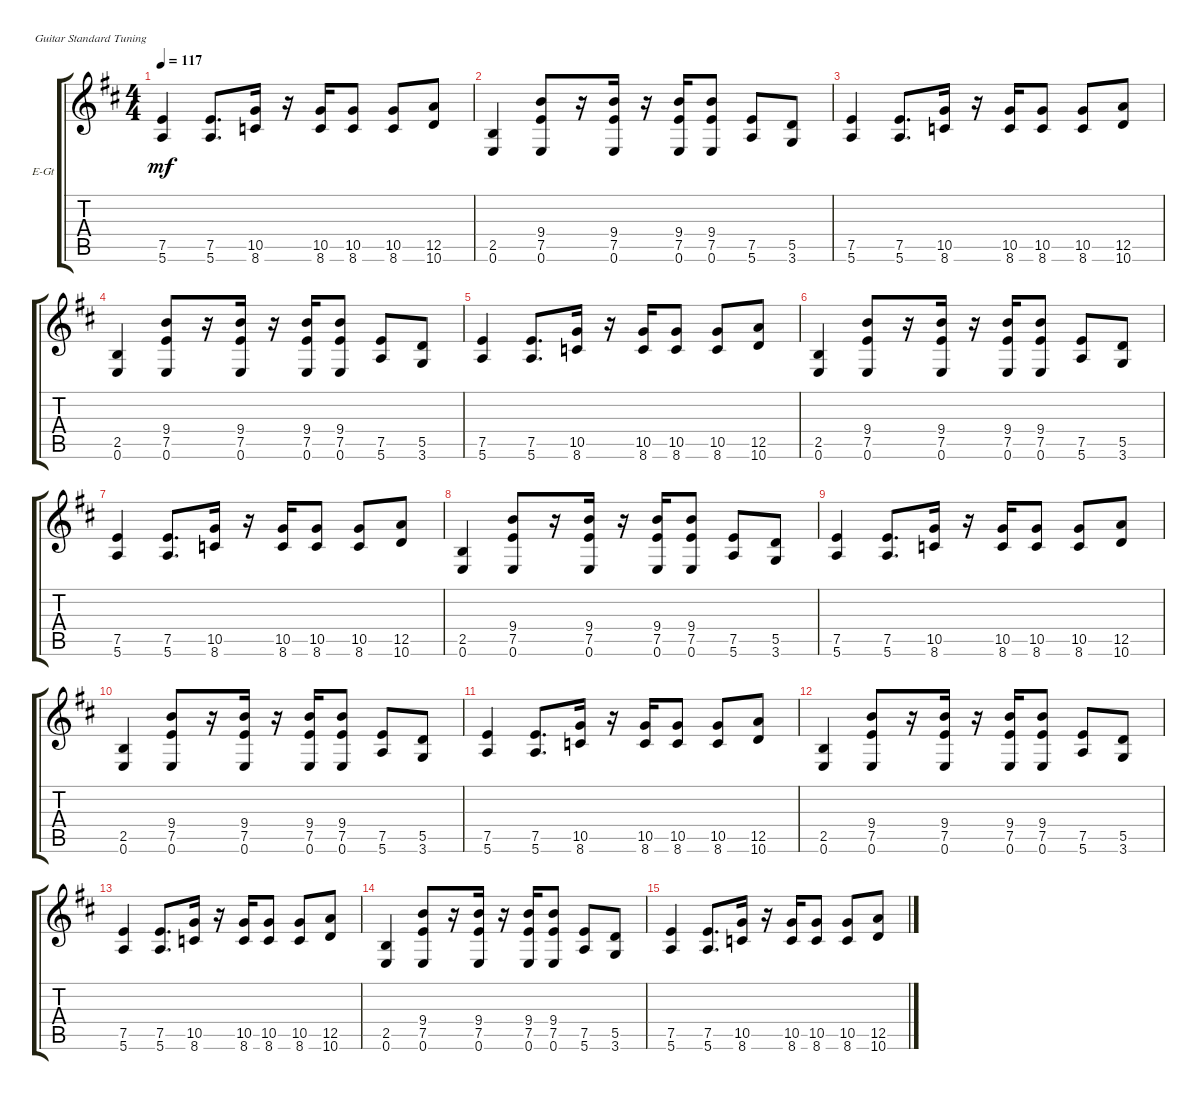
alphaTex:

\bracketExtendMode groupsimilarinstruments
\firstSystemTrackNameOrientation horizontal
\otherSystemsTrackNameOrientation horizontal
\track ("Rhythm Guitar" "E-Gt") {instrument overdrivenguitar}
\staff {score tabs}
\tuning (E4 B3 G3 D3 A2 E2)
\ts (4 4)
\tempo 117
\clef g2
\ks d
(7.5 5.6).4{dy mf} (7.5 5.6).8{d} (10.5 8.6).16 r.16 (10.5 8.6).16 (10.5 8.6).8 (10.5 8.6).8 (12.5 10.6).8 |
(2.5 0.6).4 (9.4 7.5 0.6).8 r.16 (9.4 7.5 0.6).16 r.16 (9.4 7.5 0.6).16 (9.4 7.5 0.6).8 (7.5 5.6).8 (5.5 3.6).8 |
(7.5 5.6).4 (7.5 5.6).8{d} (10.5 8.6).16 r.16 (10.5 8.6).16 (10.5 8.6).8 (10.5 8.6).8 (12.5 10.6).8 |
(2.5 0.6).4 (9.4 7.5 0.6).8 r.16 (9.4 7.5 0.6).16 r.16 (9.4 7.5 0.6).16 (9.4 7.5 0.6).8 (7.5 5.6).8 (5.5 3.6).8 |
(7.5 5.6).4 (7.5 5.6).8{d} (10.5 8.6).16 r.16 (10.5 8.6).16 (10.5 8.6).8 (10.5 8.6).8 (12.5 10.6).8 |
(2.5 0.6).4 (9.4 7.5 0.6).8 r.16 (9.4 7.5 0.6).16 r.16 (9.4 7.5 0.6).16 (9.4 7.5 0.6).8 (7.5 5.6).8 (5.5 3.6).8 |
(7.5 5.6).4 (7.5 5.6).8{d} (10.5 8.6).16 r.16 (10.5 8.6).16 (10.5 8.6).8 (10.5 8.6).8 (12.5 10.6).8 |
(2.5 0.6).4 (9.4 7.5 0.6).8 r.16 (9.4 7.5 0.6).16 r.16 (9.4 7.5 0.6).16 (9.4 7.5 0.6).8 (7.5 5.6).8 (5.5 3.6).8 |
(7.5 5.6).4 (7.5 5.6).8{d} (10.5 8.6).16 r.16 (10.5 8.6).16 (10.5 8.6).8 (10.5 8.6).8 (12.5 10.6).8 |
(2.5 0.6).4 (9.4 7.5 0.6).8 r.16 (9.4 7.5 0.6).16 r.16 (9.4 7.5 0.6).16 (9.4 7.5 0.6).8 (7.5 5.6).8 (5.5 3.6).8 |
(7.5 5.6).4 (7.5 5.6).8{d} (10.5 8.6).16 r.16 (10.5 8.6).16 (10.5 8.6).8 (10.5 8.6).8 (12.5 10.6).8 |
(2.5 0.6).4 (9.4 7.5 0.6).8 r.16 (9.4 7.5 0.6).16 r.16 (9.4 7.5 0.6).16 (9.4 7.5 0.6).8 (7.5 5.6).8 (5.5 3.6).8 |
(7.5 5.6).4 (7.5 5.6).8{d} (10.5 8.6).16 r.16 (10.5 8.6).16 (10.5 8.6).8 (10.5 8.6).8 (12.5 10.6).8 |
(2.5 0.6).4 (9.4 7.5 0.6).8 r.16 (9.4 7.5 0.6).16 r.16 (9.4 7.5 0.6).16 (9.4 7.5 0.6).8 (7.5 5.6).8 (5.5 3.6).8 |
(7.5 5.6).4 (7.5 5.6).8{d} (10.5 8.6).16 r.16 (10.5 8.6).16 (10.5 8.6).8 (10.5 8.6).8 (12.5 10.6).8
